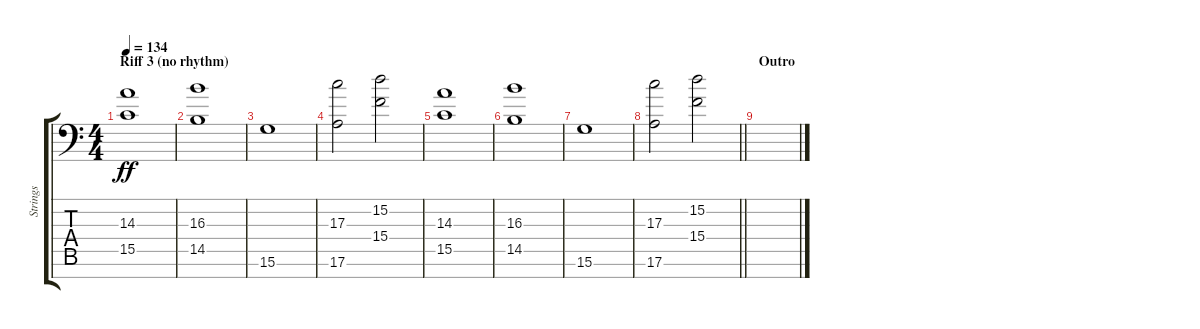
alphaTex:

\track ("Strings" "Strings") {instrument synthstrings1}
\staff {score tabs}
\tuning (C8 B3 G3 D3 A2 E2 C-1) {hide}
\ts (4 4)
\section ("" "Riff 3 (no rhythm)")
\tempo 134
\clef f4
\ks c
(14.3 15.5).1{dy ff} |
(16.3 14.5).1 |
15.6.1 |
(17.3 17.6).2 (15.2 15.4).2 |
(14.3 15.5).1 |
(16.3 14.5).1 |
15.6.1 |
\barLineRight lightlight
(17.3 17.6).2 (15.2 15.4).2 |
\section ("" "Outro")
